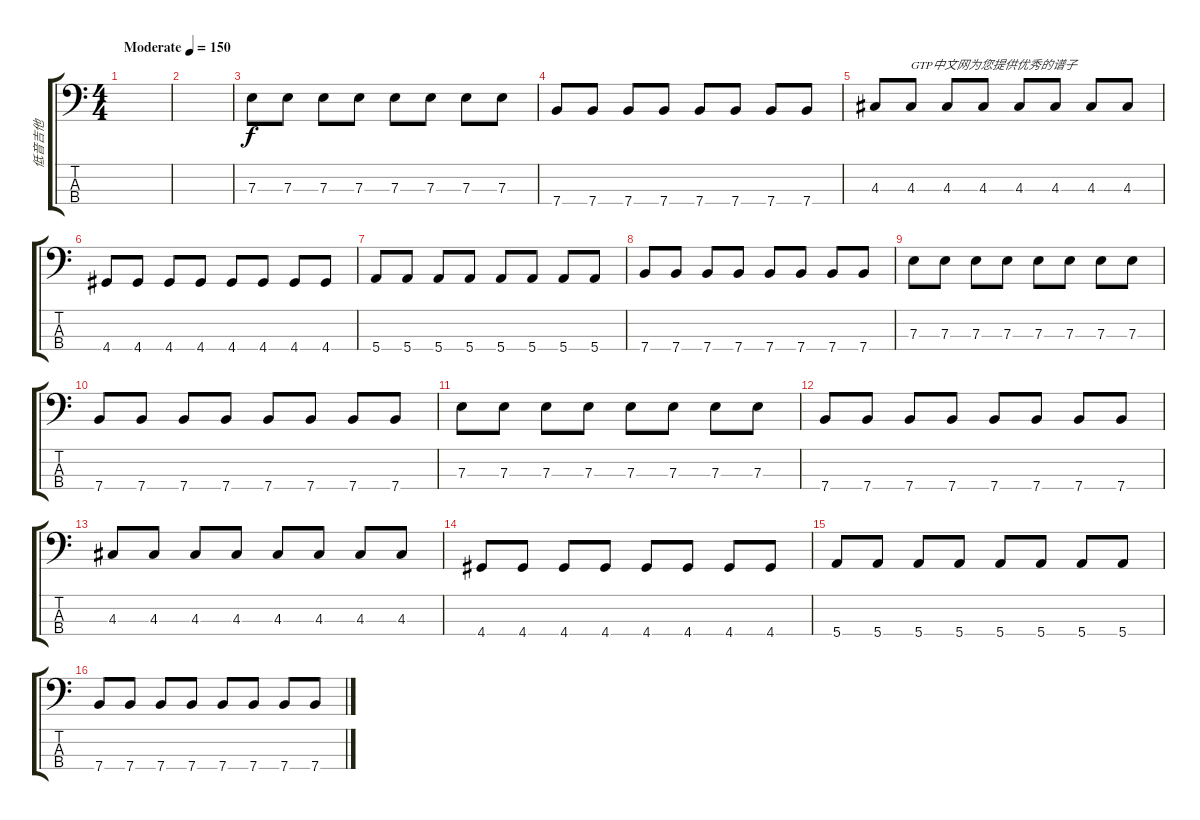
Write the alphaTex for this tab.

\track ("低音吉他" "低音吉他") {instrument electricbassfinger}
\staff {score tabs}
\tuning (G2 D2 A1 E1) {hide}
\ts (4 4)
\tempo (150 "Moderate")
\clef f4
\ks c
|
|
7.3.8 7.3.8 7.3.8 7.3.8 7.3.8 7.3.8 7.3.8 7.3.8 |
7.4.8 7.4.8 7.4.8 7.4.8 7.4.8 7.4.8 7.4.8 7.4.8 |
4.3.8 4.3.8{txt "GTP中文网为您提供优秀的谱子"} 4.3.8 4.3.8 4.3.8 4.3.8 4.3.8 4.3.8 |
4.4.8 4.4.8 4.4.8 4.4.8 4.4.8 4.4.8 4.4.8 4.4.8 |
5.4.8 5.4.8 5.4.8 5.4.8 5.4.8 5.4.8 5.4.8 5.4.8 |
7.4.8 7.4.8 7.4.8 7.4.8 7.4.8 7.4.8 7.4.8 7.4.8 |
7.3.8 7.3.8 7.3.8 7.3.8 7.3.8 7.3.8 7.3.8 7.3.8 |
7.4.8 7.4.8 7.4.8 7.4.8 7.4.8 7.4.8 7.4.8 7.4.8 |
7.3.8 7.3.8 7.3.8 7.3.8 7.3.8 7.3.8 7.3.8 7.3.8 |
7.4.8 7.4.8 7.4.8 7.4.8 7.4.8 7.4.8 7.4.8 7.4.8 |
4.3.8 4.3.8 4.3.8 4.3.8 4.3.8 4.3.8 4.3.8 4.3.8 |
4.4.8 4.4.8 4.4.8 4.4.8 4.4.8 4.4.8 4.4.8 4.4.8 |
5.4.8 5.4.8 5.4.8 5.4.8 5.4.8 5.4.8 5.4.8 5.4.8 |
7.4.8 7.4.8 7.4.8 7.4.8 7.4.8 7.4.8 7.4.8 7.4.8
